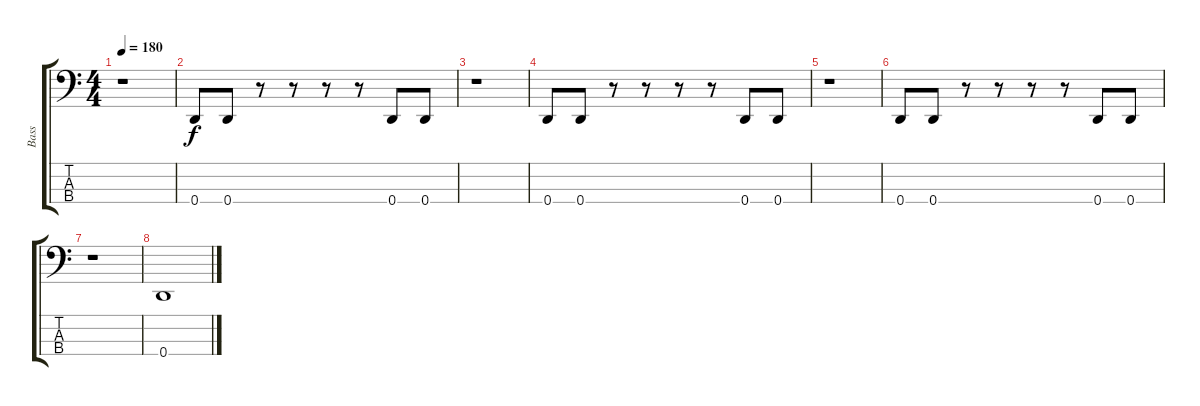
\track ("Bass" "Bass") {instrument electricbasspick}
\staff {score tabs}
\tuning (G2 D2 A1 D1) {hide}
\ts (4 4)
\tempo 180
\clef f4
\ks c
r.1{dy f} |
0.4.8 0.4.8 r.8 r.8 r.8 r.8 0.4.8 0.4.8 |
r.1 |
0.4.8 0.4.8 r.8 r.8 r.8 r.8 0.4.8 0.4.8 |
r.1 |
0.4.8 0.4.8 r.8 r.8 r.8 r.8 0.4.8 0.4.8 |
r.1 |
0.4.1
